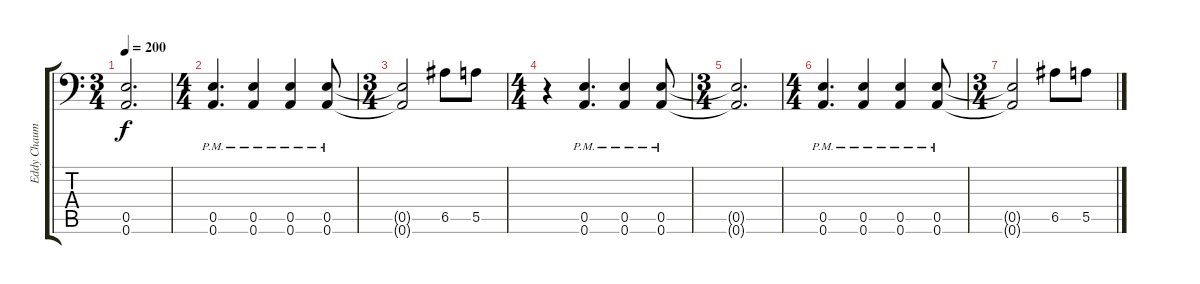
\track ("Eddy Chaumulot (Rythm)" "Eddy Chaum") {instrument distortionguitar}
\staff {score tabs}
\tuning (B3 Gb3 D3 A2 E2 A1) {hide}
\ts (3 4)
\tempo 200
\clef f4
\ks c
(0.5{t} 0.6{t}).2{d dy f} |
\ts (4 4)
(0.5{pm} 0.6{pm}).4{d} (0.5{pm} 0.6{pm}).4 (0.5{pm} 0.6{pm}).4 (0.5{pm} 0.6{pm}).8 |
\ts (3 4)
(0.5{t} 0.6{t}).2 6.5.8 5.5.8 |
\ts (4 4)
r.4 (0.5{pm} 0.6{pm}).4{d} (0.5{pm} 0.6{pm}).4 (0.5{pm} 0.6{pm}).8 |
\ts (3 4)
(0.5{t} 0.6{t}).2{d} |
\ts (4 4)
(0.5{pm} 0.6{pm}).4{d} (0.5{pm} 0.6{pm}).4 (0.5{pm} 0.6{pm}).4 (0.5{pm} 0.6{pm}).8 |
\ts (3 4)
(0.5{t} 0.6{t}).2 6.5.8 5.5.8
